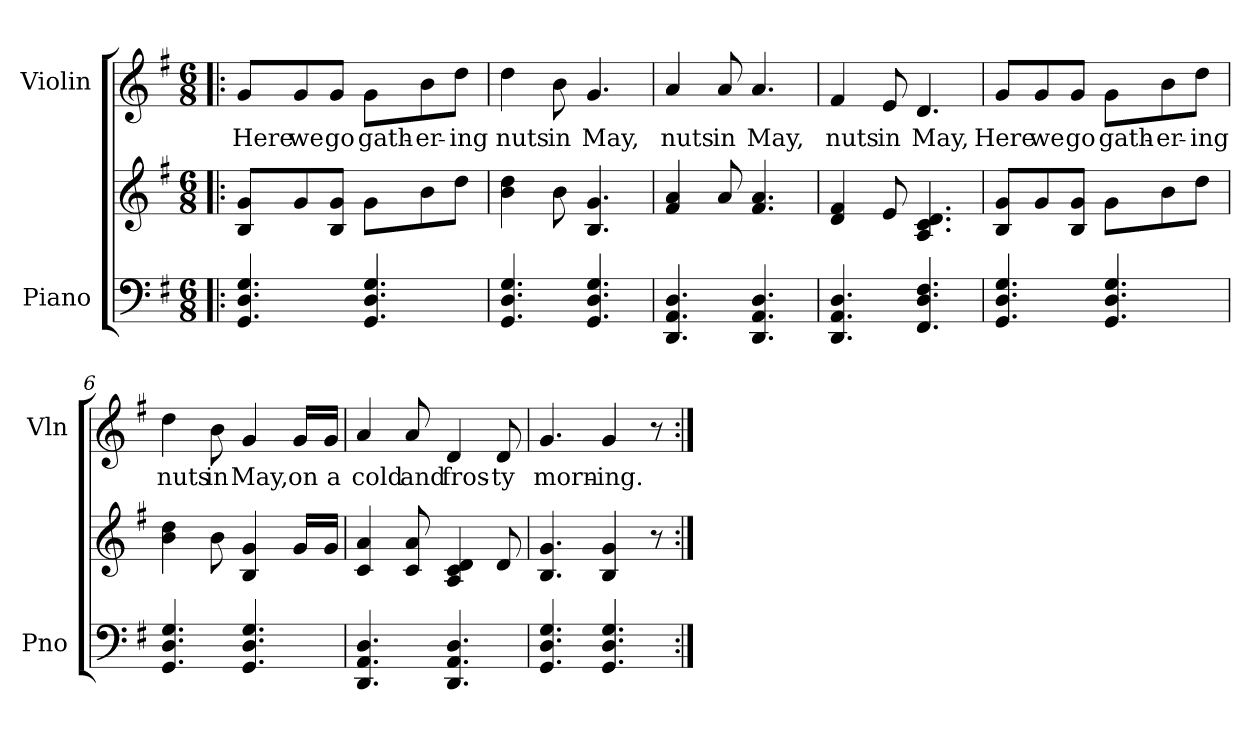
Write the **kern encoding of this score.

**kern	**kern	**kern	**text
*part2	*part2	*part1	*part1
*staff3	*staff2	*staff1	*staff1
*I"Piano	*	*I"Violin	*
*I'Pno	*	*I'Vln	*
*clefF4	*clefG2	*clefG2	*
*k[f#]	*k[f#]	*k[f#]	*
*M6/8	*M6/8	*M6/8	*
*MM100	*MM100	*MM100	*
=1!|:	=1!|:	=1!|:	=1!|:
!	!	!	!LO:LY:b
4.GG/ 4.D/ 4.G/	8B/ 8g/L	8g/L	Here
!	!	!	!LO:LY:b
.	8g/	8g/	we
!	!	!	!LO:LY:b
.	8B/ 8g/J	8g/J	go
!	!	!	!LO:LY:b
4.GG/ 4.D/ 4.G/	8g\L	8g\L	gath-
!	!	!	!LO:LY:b
.	8b\	8b\	-er-
!	!	!	!LO:LY:b
.	8dd\J	8dd\J	-ing
=2	=2	=2	=2
!	!	!	!LO:LY:b
4.GG/ 4.D/ 4.G/	4b\ 4dd\	4dd\	nuts
!	!	!	!LO:LY:b
.	8b\	8b\	in
!	!	!	!LO:LY:b
4.GG/ 4.D/ 4.G/	4.B/ 4.g/	4.g/	May,
=3	=3	=3	=3
!	!	!	!LO:LY:b
4.DD/ 4.AA/ 4.D/	4f#/ 4a/	4a/	nuts
!	!	!	!LO:LY:b
.	8a/	8a/	in
!	!	!	!LO:LY:b
4.DD/ 4.AA/ 4.D/	4.f#/ 4.a/	4.a/	May,
=4	=4	=4	=4
!	!	!	!LO:LY:b
4.DD/ 4.AA/ 4.D/	4d/ 4f#/	4f#/	nuts
!	!	!	!LO:LY:b
.	8e/	8e/	in
!	!	!	!LO:LY:b
4.FF#/ 4.D/ 4.F#/	4.A/ 4.c/ 4.d/	4.d/	May,
!!LO:LB:g=z
=5	=5	=5	=5
!	!	!	!LO:LY:b
4.GG/ 4.D/ 4.G/	8B/ 8g/L	8g/L	Here
!	!	!	!LO:LY:b
.	8g/	8g/	we
!	!	!	!LO:LY:b
.	8B/ 8g/J	8g/J	go
!	!	!	!LO:LY:b
4.GG/ 4.D/ 4.G/	8g\L	8g\L	gath-
!	!	!	!LO:LY:b
.	8b\	8b\	-er-
!	!	!	!LO:LY:b
.	8dd\J	8dd\J	-ing
=6	=6	=6	=6
!	!	!	!LO:LY:b
4.GG/ 4.D/ 4.G/	4b\ 4dd\	4dd\	nuts
!	!	!	!LO:LY:b
.	8b\	8b\	in
!	!	!	!LO:LY:b
4.GG/ 4.D/ 4.G/	4B/ 4g/	4g/	May,
!	!	!	!LO:LY:b
.	16g/LL	16g/LL	on
!	!	!	!LO:LY:b
.	16g/JJ	16g/JJ	a
=7	=7	=7	=7
!	!	!	!LO:LY:b
4.DD/ 4.AA/ 4.D/	4c/ 4a/	4a/	cold
!	!	!	!LO:LY:b
.	8c/ 8a/	8a/	and
!	!	!	!LO:LY:b
4.DD/ 4.AA/ 4.D/	4A/ 4c/ 4d/	4d/	fros-
!	!	!	!LO:LY:b
.	8d/	8d/	-ty
=8	=8	=8	=8
!	!	!	!LO:LY:b
4.GG/ 4.D/ 4.G/	4.B/ 4.g/	4.g/	morn-
!	!	!	!LO:LY:b
4.GG/ 4.D/ 4.G/	4B/ 4g/	4g/	-ing.
.	8r	8r	.
=:|!	=:|!	=:|!	=:|!
*-	*-	*-	*-
